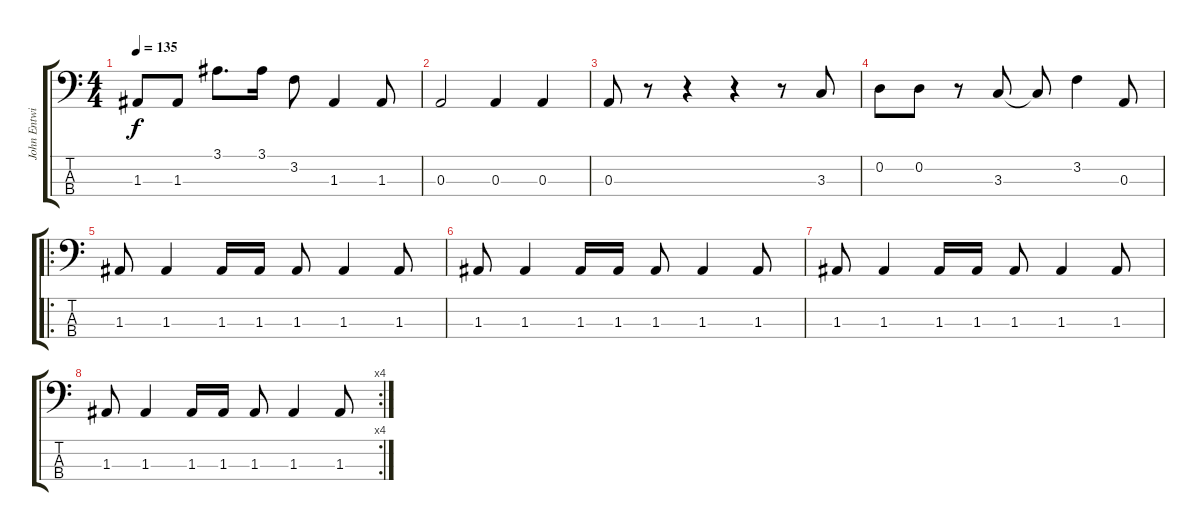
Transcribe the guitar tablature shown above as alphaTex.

\track ("John Entwistle" "John Entwi") {instrument electricbassfinger}
\staff {score tabs}
\tuning (G2 D2 A1 E1) {hide}
\ts (4 4)
\tempo 135
\clef f4
\ks c
1.3.8{dy f} 1.3.8 3.1.8{d} 3.1.16 3.2.8 1.3.4 1.3.8 |
0.3.2 0.3.4 0.3.4 |
0.3.8 r.8 r.4 r.4 r.8 3.3.8 |
0.2.8 0.2.8 r.8 3.3.8 3.3{t}.8 3.2.4 0.3.8 |
\ro
1.3.8 1.3.4 1.3.16 1.3.16 1.3.8 1.3.4 1.3.8 |
1.3.8 1.3.4 1.3.16 1.3.16 1.3.8 1.3.4 1.3.8 |
1.3.8 1.3.4 1.3.16 1.3.16 1.3.8 1.3.4 1.3.8 |
\rc 4
1.3.8 1.3.4 1.3.16 1.3.16 1.3.8 1.3.4 1.3.8
